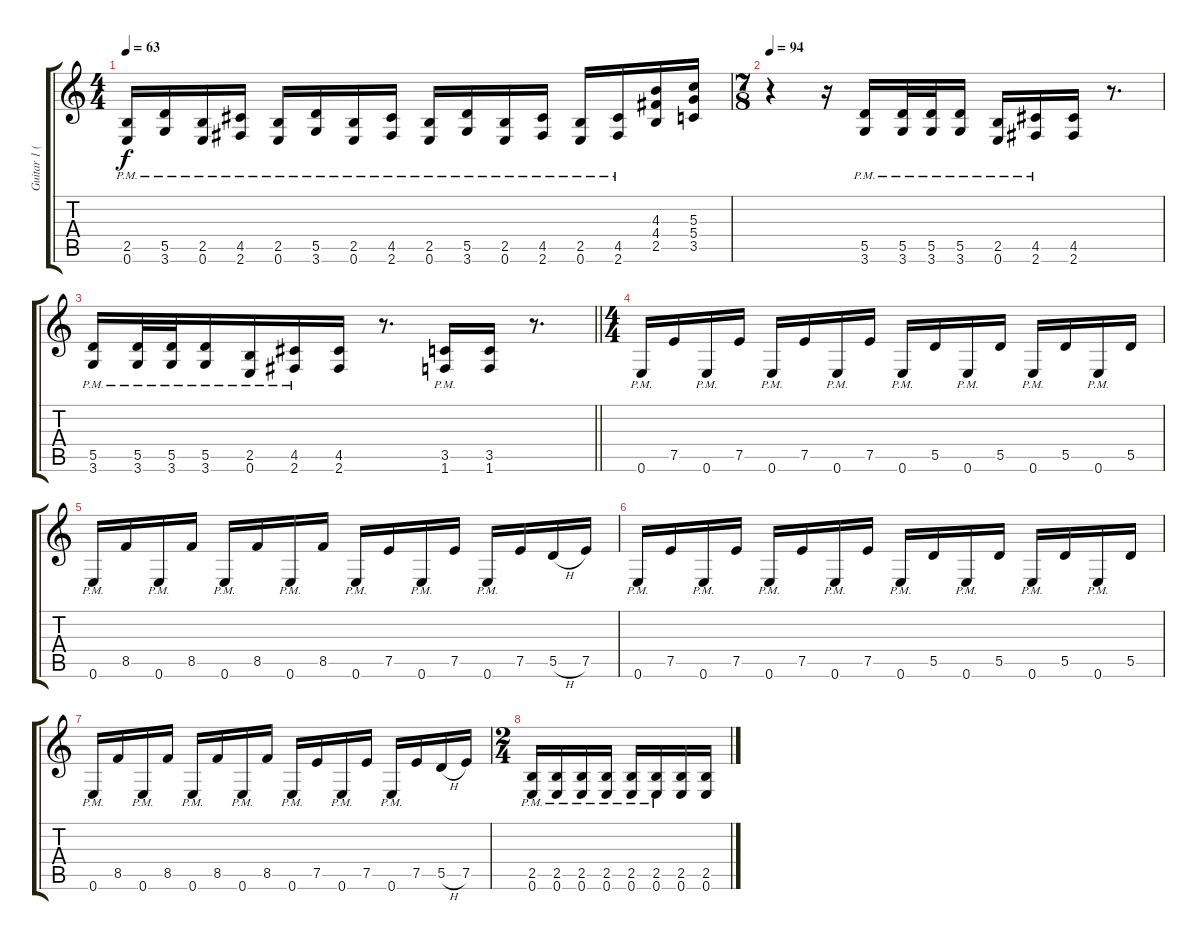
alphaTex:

\track ("Guitar 1 (Distortion)" "Guitar 1 (") {instrument distortionguitar}
\staff {score tabs}
\tuning (E4 B3 G3 D3 A2 E2) {hide}
\ts (4 4)
\tempo 63
\clef g2
\ks c
(2.5{pm} 0.6{pm}).16{dy f} (5.5{pm} 3.6{pm}).16 (2.5{pm} 0.6{pm}).16 (4.5{pm} 2.6{pm}).16 (2.5{pm} 0.6{pm}).16 (5.5{pm} 3.6{pm}).16 (2.5{pm} 0.6{pm}).16 (4.5{pm} 2.6{pm}).16 (2.5{pm} 0.6{pm}).16 (5.5{pm} 3.6{pm}).16 (2.5{pm} 0.6{pm}).16 (4.5{pm} 2.6{pm}).16 (2.5{pm} 0.6{pm}).16 (4.5{pm} 2.6{pm}).16 (4.3 4.4 2.5).16 (5.3 5.4 3.5).16 |
\ts (7 8)
\tempo 94
r.4 r.16 (5.5{pm} 3.6{pm}).16 (5.5{pm} 3.6{pm}).32 (5.5{pm} 3.6{pm}).32 (5.5{pm} 3.6{pm}).16 (2.5{pm} 0.6{pm}).16 (4.5{pm} 2.6{pm}).16 (4.5 2.6).16 r.8{d} |
\barLineRight lightlight
(5.5{pm} 3.6{pm}).16 (5.5{pm} 3.6{pm}).32 (5.5{pm} 3.6{pm}).32 (5.5{pm} 3.6{pm}).16 (2.5{pm} 0.6{pm}).16 (4.5{pm} 2.6{pm}).16 (4.5 2.6).16 r.8{d} (3.5{pm} 1.6{pm}).16 (3.5 1.6).16 r.8{d} |
\ts (4 4)
0.6{pm}.16 7.5.16 0.6{pm}.16 7.5.16 0.6{pm}.16 7.5.16 0.6{pm}.16 7.5.16 0.6{pm}.16 5.5.16 0.6{pm}.16 5.5.16 0.6{pm}.16 5.5.16 0.6{pm}.16 5.5.16 |
0.6{pm}.16 8.5.16 0.6{pm}.16 8.5.16 0.6{pm}.16 8.5.16 0.6{pm}.16 8.5.16 0.6{pm}.16 7.5.16 0.6{pm}.16 7.5.16 0.6{pm}.16 7.5.16 5.5{h}.16 7.5.16 |
0.6{pm}.16 7.5.16 0.6{pm}.16 7.5.16 0.6{pm}.16 7.5.16 0.6{pm}.16 7.5.16 0.6{pm}.16 5.5.16 0.6{pm}.16 5.5.16 0.6{pm}.16 5.5.16 0.6{pm}.16 5.5.16 |
0.6{pm}.16 8.5.16 0.6{pm}.16 8.5.16 0.6{pm}.16 8.5.16 0.6{pm}.16 8.5.16 0.6{pm}.16 7.5.16 0.6{pm}.16 7.5.16 0.6{pm}.16 7.5.16 5.5{h}.16 7.5.16 |
\ts (2 4)
(2.5{pm} 0.6{pm}).16 (2.5{pm} 0.6{pm}).16 (2.5{pm} 0.6{pm}).16 (2.5{pm} 0.6{pm}).16 (2.5{pm} 0.6{pm}).16 (2.5{pm} 0.6{pm}).16 (2.5 0.6).16 (2.5 0.6).16
